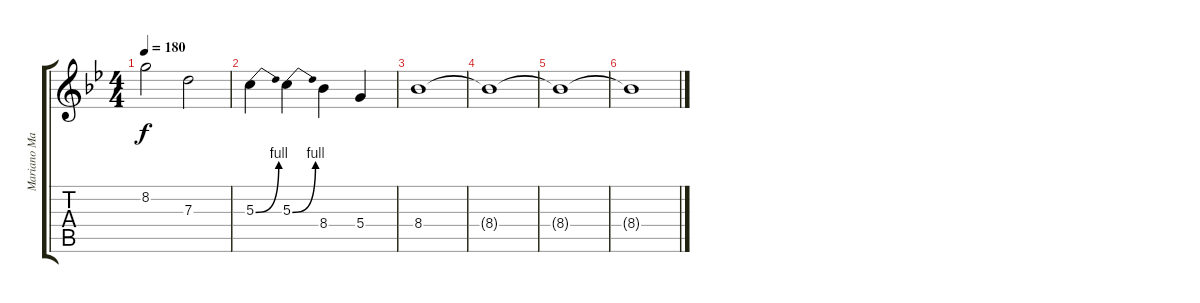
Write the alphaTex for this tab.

\track ("Mariano Martinez" "Mariano Ma") {instrument distortionguitar}
\staff {score tabs}
\tuning (E4 B3 G3 D3 A2 E2) {hide}
\ts (4 4)
\tempo 180
\clef g2
\ks bb
8.2{t}.2{dy f} 7.3.2 |
5.3{be (bend 0 0 60 4)}.4 5.3{be (bend 0 0 60 4)}.4 8.4.4 5.4.4 |
8.4.1 |
8.4{t}.1 |
8.4{t}.1 |
8.4{t}.1
